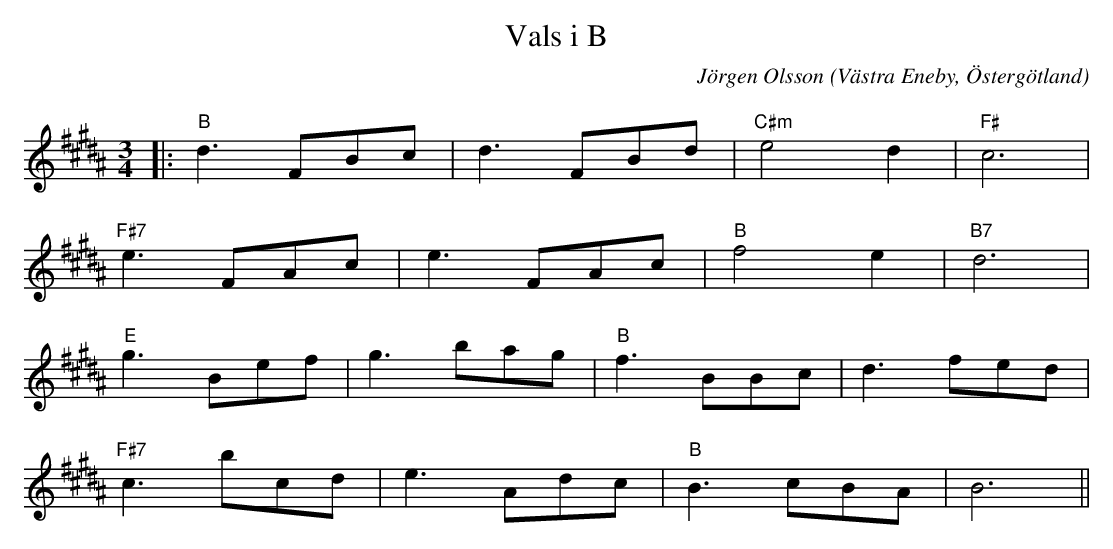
X:1
T:Vals i B
C:Jörgen Olsson
O:Västra Eneby, Östergötland
Q:160
M:3/4
L:1/8
K:B
|:"B" d3 FBc|d3 FBd|"C#m" e4d2|"F#" c6 |
"F#7" e3 FAc|e3 FAc |"B" f4e2|"B7"d6 |
"E" g3 Bef|g3 bag |"B" f3 BBc|d3 fed |
"F#7" c3 bcd|e3 Adc |"B" B3 cBA| B6 ||
